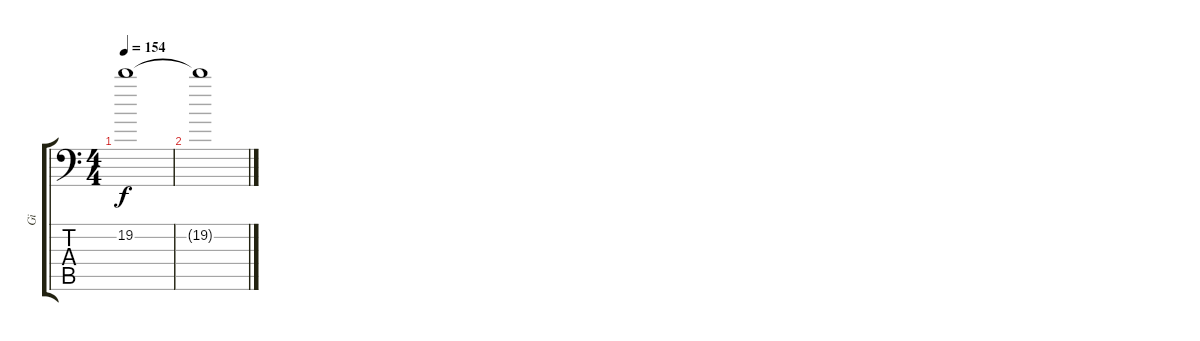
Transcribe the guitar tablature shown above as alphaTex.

\track ("Gi" "Gi") {instrument electricguitarjazz}
\staff {score tabs}
\tuning (C4 G3 Eb3 Bb2 F2 Bb1) {hide}
\ts (4 4)
\tempo 154
\clef f4
\ks c
19.2{t}.1{dy f} |
19.2{t}.1
